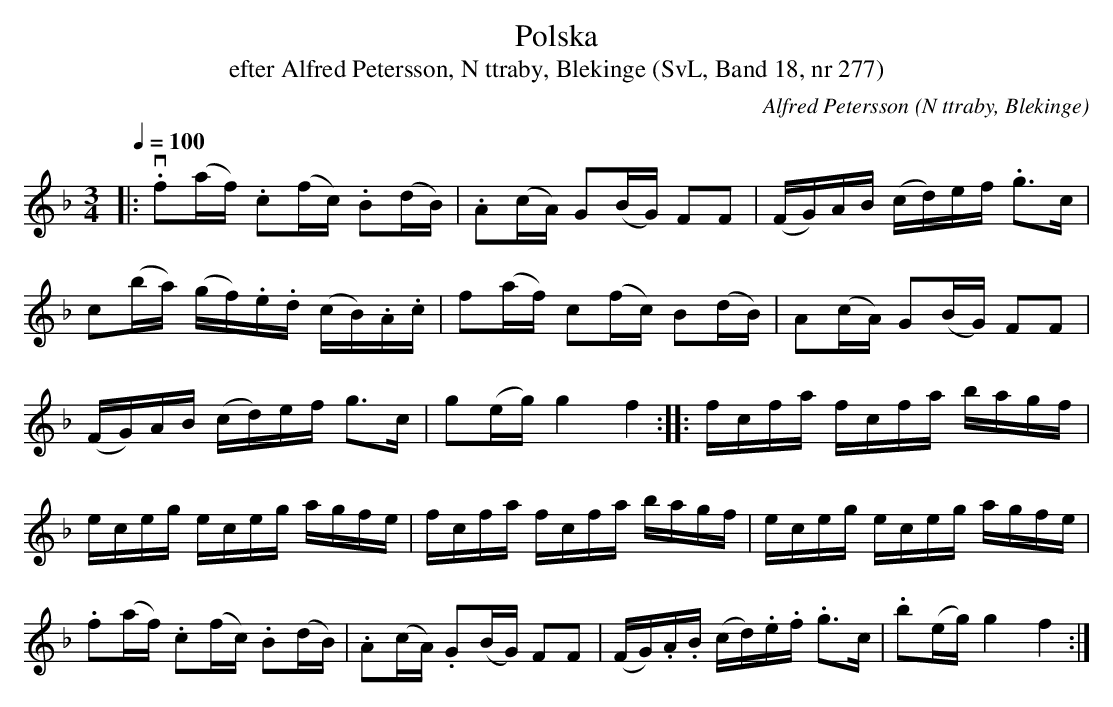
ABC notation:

X:1
T:Polska
T:efter Alfred Petersson, N ttraby, Blekinge (SvL, Band 18, nr 277)
O:N ttraby, Blekinge
C:Alfred Petersson
M:3/4
L:1/16
Q:1/4=100
K:F
|:v.f2(af) .c2(fc) .B2(dB)|.A2(cA) G2(BG) F2F2|(FG)AB (cd)ef .g3c|
c2(ba) (gf).e.d (cB).A.c|f2(af) c2(fc) B2(dB)|A2(cA) G2(BG) F2F2|
(FG)AB (cd)ef g3c|g2(eg) g4 f4::fcfa fcfa bagf|
eceg eceg agfe|fcfa fcfa bagf|eceg eceg agfe|
.f2(af) .c2(fc) .B2(dB)|.A2(cA) .G2(BG) F2F2|(FG).A.B (cd).e.f .g3c|.b2(eg) g4 f4:|
